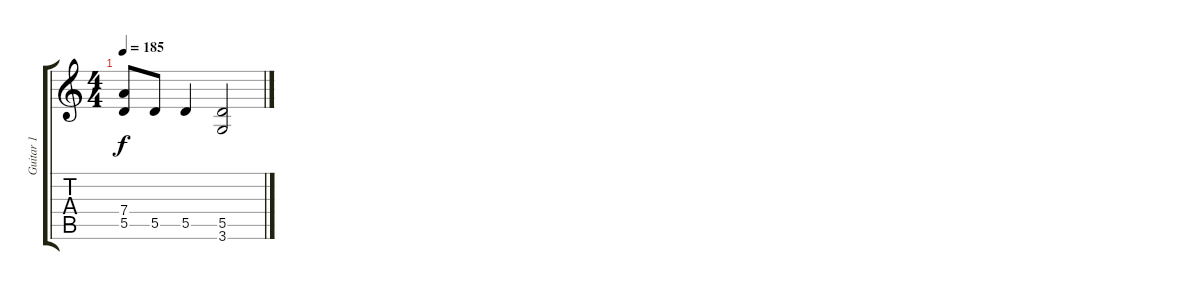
\track ("Guitar 1" "Guitar 1") {instrument distortionguitar}
\staff {score tabs}
\tuning (E4 B3 G3 D3 A2 E2) {hide}
\ts (4 4)
\tempo 185
\clef g2
\ks c
(7.4 5.5).8{dy f} 5.5.8 5.5.4 (5.5 3.6).2
